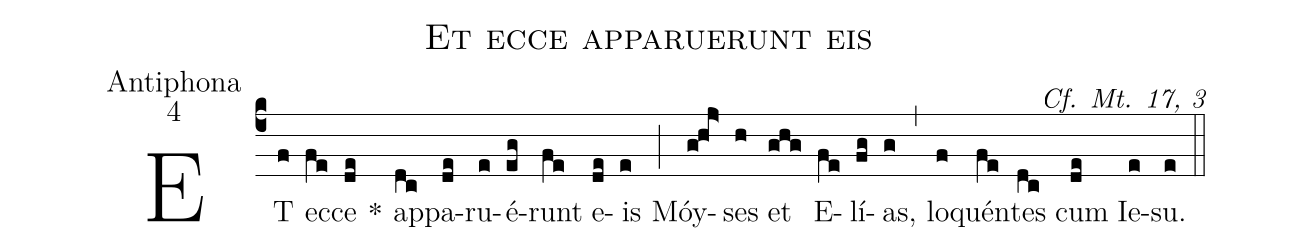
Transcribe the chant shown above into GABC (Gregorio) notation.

name:Et ecce apparuerunt eis;
office-part:Antiphona;
mode:4;
commentary:Cf. Mt. 17, 3;
%%
(c4)
ET(f) ec(fe)ce(de) *()
ap(dc)pa(de)ru(e)é(eg)runt(fe) e(de)is(e) (;)
Móy(g!hj>)ses(h) et(ghg) E(fe)lí(fg)as,(g) (,)
lo(f)quén(fe)tes(dc) cum(de) Ie(e)su.(e) (::)
